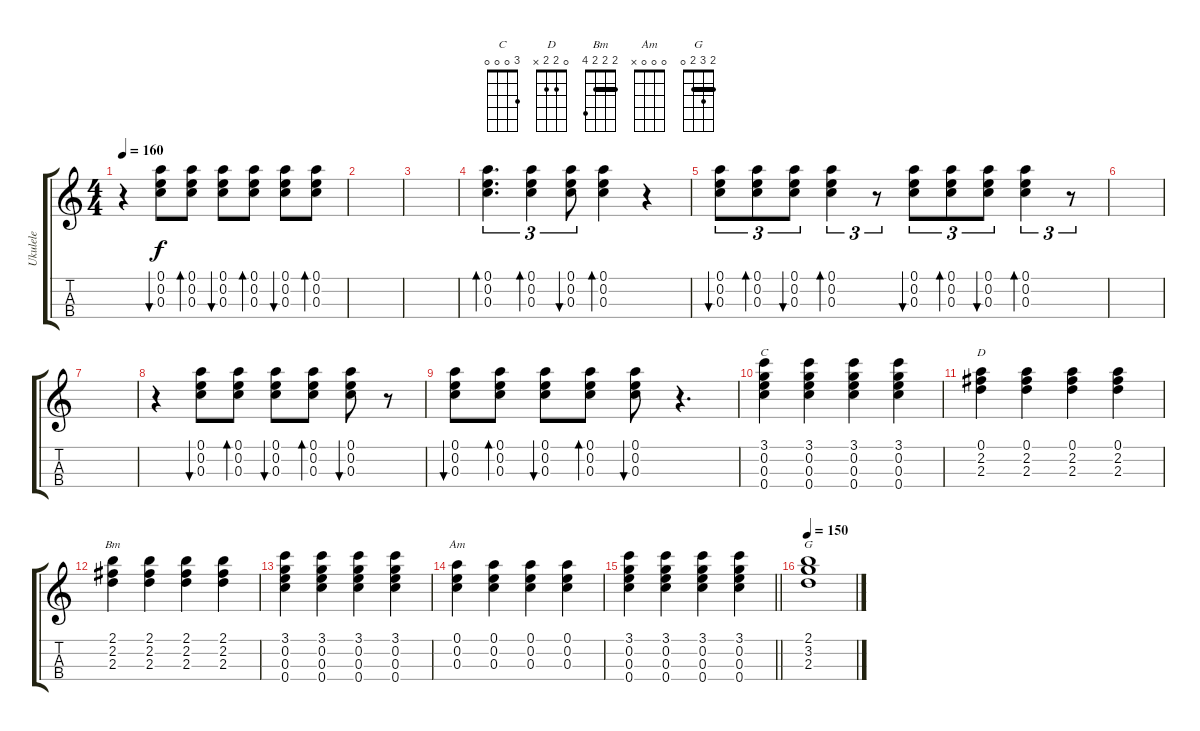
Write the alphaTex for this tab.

\track ("Ukulele" "Ukulele") {instrument acousticguitarnylon}
\staff {score tabs}
\tuning (A4 E4 C4 G4) {hide}
\chord ("C" 3 0 0 0)
\chord ("D" 0 2 2 x)
\chord ("Bm" 2 2 2 4) {barre 2}
\chord ("Am" 0 0 0 x)
\chord ("G" 2 3 2 0) {barre 2}
\ts (4 4)
\tempo 160
\clef g2
\ks c
r.4{dy f} (0.1 0.2 0.3).8{bu 30} (0.1 0.2 0.3).8{bd 30} (0.1 0.2 0.3).8{bu 30} (0.1 0.2 0.3).8{bd 30} (0.1 0.2 0.3).8{bu 30} (0.1 0.2 0.3).8{bd 30} |
|
|
(0.1 0.2 0.3).4{d tu (3 2) bd 30} (0.1 0.2 0.3).4{tu (3 2) bd 30} (0.1 0.2 0.3).8{tu (3 2) bu 30} (0.1 0.2 0.3).4{bd 30} r.4 |
(0.1 0.2 0.3).8{tu (3 2) bu 30} (0.1 0.2 0.3).8{tu (3 2) bd 30} (0.1 0.2 0.3).8{tu (3 2) bu 30} (0.1 0.2 0.3).4{tu (3 2) bd 30} r.8{tu (3 2)} (0.1 0.2 0.3).8{tu (3 2) bu 30} (0.1 0.2 0.3).8{tu (3 2) bd 30} (0.1 0.2 0.3).8{tu (3 2) bu 30} (0.1 0.2 0.3).4{tu (3 2) bd 30} r.8{tu (3 2)} |
|
|
r.4 (0.1 0.2 0.3).8{bu 30} (0.1 0.2 0.3).8{bd 30} (0.1 0.2 0.3).8{bu 30} (0.1 0.2 0.3).8{bd 30} (0.1 0.2 0.3).8{bu 30} r.8 |
(0.1 0.2 0.3).8{bu 30} (0.1 0.2 0.3).8{bd 30} (0.1 0.2 0.3).8{bu 30} (0.1 0.2 0.3).8{bd 30} (0.1 0.2 0.3).8{bu 30} r.4{d} |
(3.1 0.2 0.3 0.4).4{ch "C"} (3.1 0.2 0.3 0.4).4 (3.1 0.2 0.3 0.4).4 (3.1 0.2 0.3 0.4).4 |
(0.1 2.2 2.3).4{ch "D"} (0.1 2.2 2.3).4 (0.1 2.2 2.3).4 (0.1 2.2 2.3).4 |
(2.1 2.2 2.3).4{ch "Bm"} (2.1 2.2 2.3).4 (2.1 2.2 2.3).4 (2.1 2.2 2.3).4 |
(3.1 0.2 0.3 0.4).4 (3.1 0.2 0.3 0.4).4 (3.1 0.2 0.3 0.4).4 (3.1 0.2 0.3 0.4).4 |
(0.1 0.2 0.3).4{ch "Am"} (0.1 0.2 0.3).4 (0.1 0.2 0.3).4 (0.1 0.2 0.3).4 |
\barLineRight lightlight
(3.1 0.2 0.3 0.4).4 (3.1 0.2 0.3 0.4).4 (3.1 0.2 0.3 0.4).4 (3.1 0.2 0.3 0.4).4 |
\tempo 150
(2.1 3.2 2.3).1{ch "G"}
